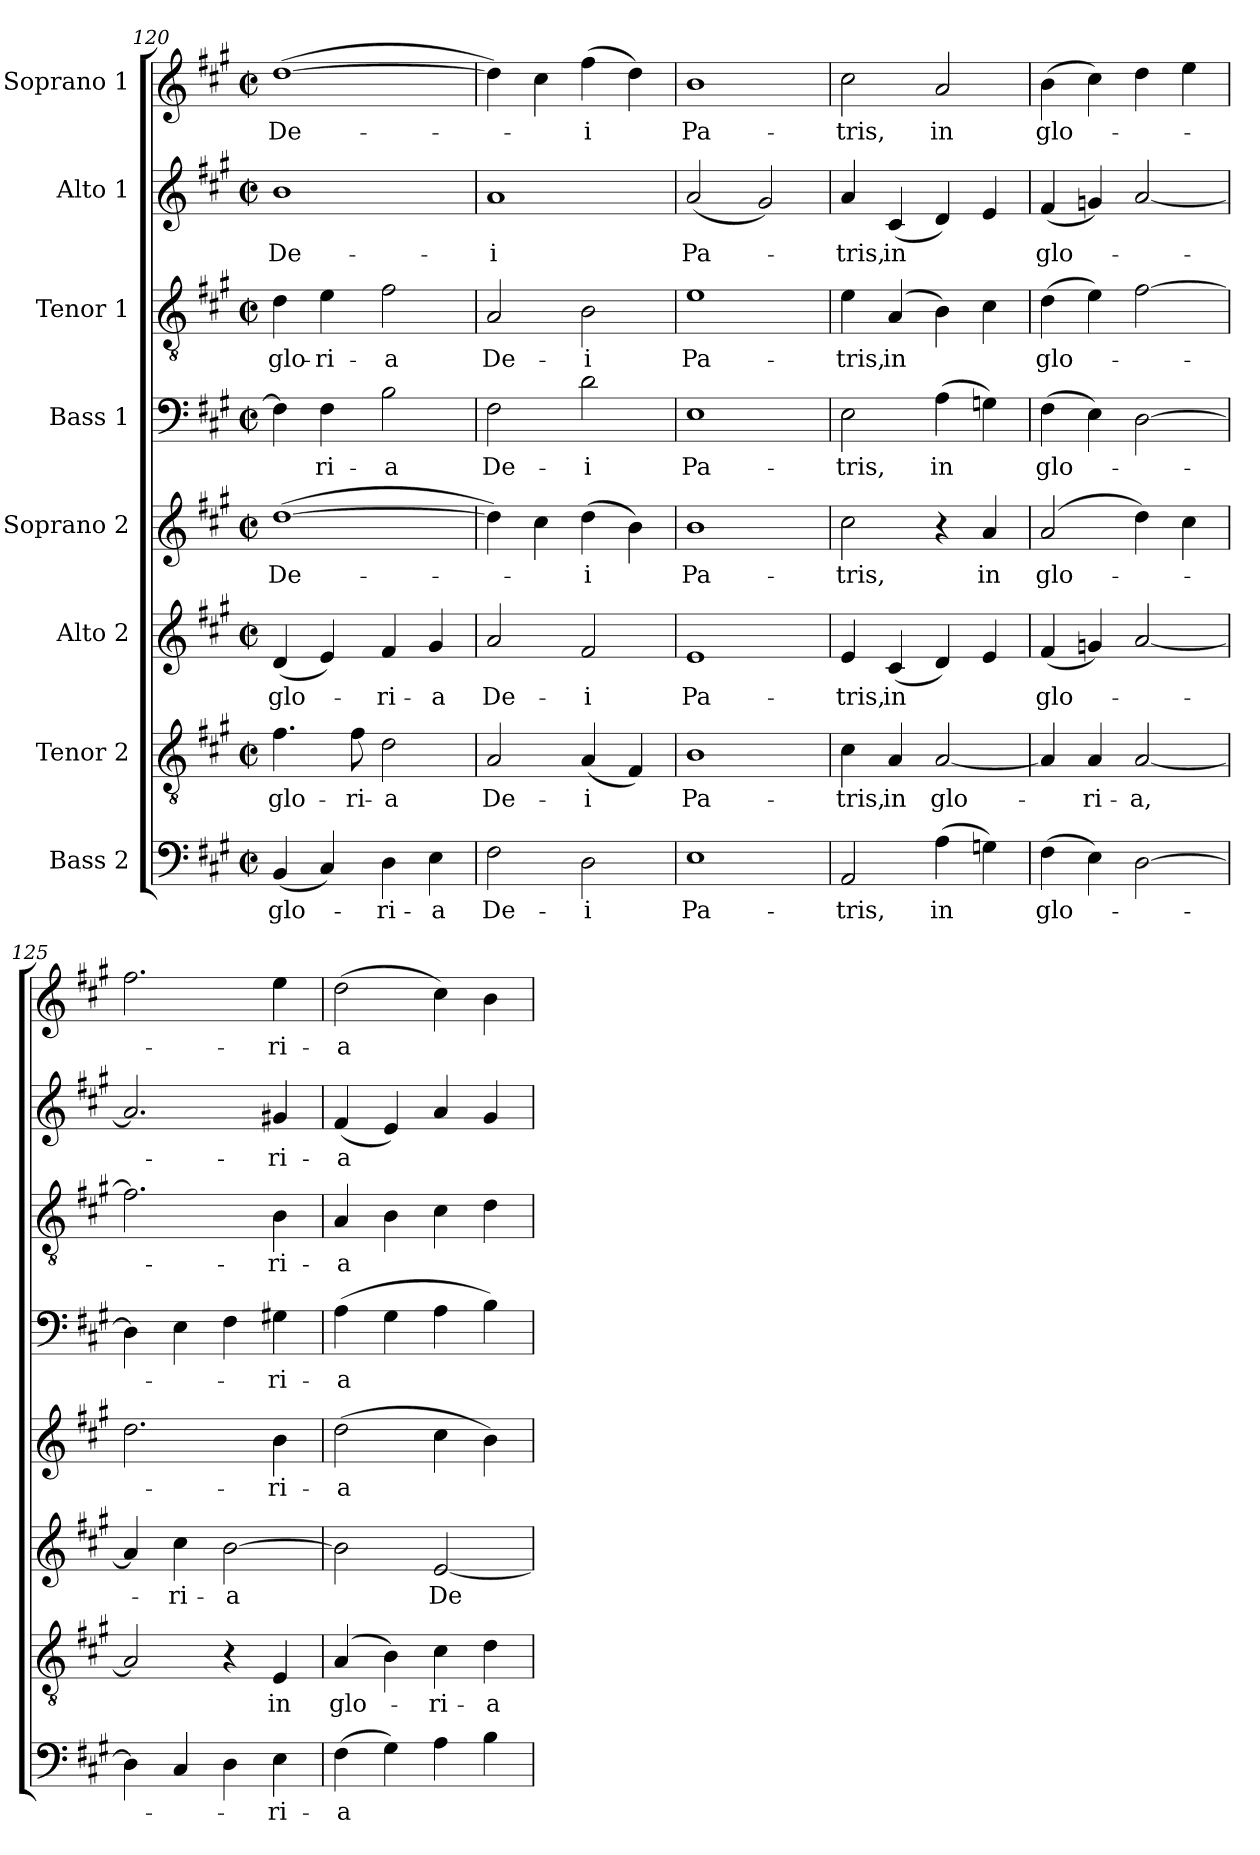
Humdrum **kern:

**kern	**text	**kern	**text	**kern	**text	**kern	**text	**kern	**text	**kern	**text	**kern	**text	**kern	**text
*part8	*part8	*part7	*part7	*part6	*part6	*part5	*part5	*part4	*part4	*part3	*part3	*part2	*part2	*part1	*part1
*staff8	*staff8	*staff7	*staff7	*staff6	*staff6	*staff5	*staff5	*staff4	*staff4	*staff3	*staff3	*staff2	*staff2	*staff1	*staff1
*I"Bass 2	*	*I"Tenor 2	*	*I"Alto 2	*	*I"Soprano 2	*	*I"Bass 1	*	*I"Tenor 1	*	*I"Alto 1	*	*I"Soprano 1	*
*clefF4	*	*clefGv2	*	*clefG2	*	*clefG2	*	*clefF4	*	*clefGv2	*	*clefG2	*	*clefG2	*
*k[f#c#g#]	*	*k[f#c#g#]	*	*k[f#c#g#]	*	*k[f#c#g#]	*	*k[f#c#g#]	*	*k[f#c#g#]	*	*k[f#c#g#]	*	*k[f#c#g#]	*
*A:	*	*A:	*	*A:	*	*A:	*	*A:	*	*A:	*	*A:	*	*A:	*
*M2/2	*	*M2/2	*	*M2/2	*	*M2/2	*	*M2/2	*	*M2/2	*	*M2/2	*	*M2/2	*
*met(c|)	*	*met(c|)	*	*met(c|)	*	*met(c|)	*	*met(c|)	*	*met(c|)	*	*met(c|)	*	*met(c|)	*
=120	=120	=120	=120	=120	=120	=120	=120	=120	=120	=120	=120	=120	=120	=120	=120
!	!LO:LY:b	!	!LO:LY:b	!	!LO:LY:b	!	!LO:LY:b	!	!	!	!LO:LY:b	!	!LO:LY:b	!	!LO:LY:b
(<4BB/	glo-	4.f#\	glo-	(<4d/	glo-	(<[1dd	De-	4F#\]	.	4d\	glo-	1b	De-	(<[1dd	De-
!	!	!	!	!	!	!	!	!	!LO:LY:b	!	!LO:LY:b	!	!	!	!
4C#/)	.	.	.	4e/)	.	.	.	4F#\	-ri-	4e\	-ri-	.	.	.	.
!	!	!	!LO:LY:b	!	!	!	!	!	!	!	!	!	!	!	!
.	.	8f#\	-ri-	.	.	.	.	.	.	.	.	.	.	.	.
!	!LO:LY:b	!	!LO:LY:b	!	!LO:LY:b	!	!	!	!LO:LY:b	!	!LO:LY:b	!	!	!	!
4D\	-ri-	2d\	-a	4f#/	-ri-	.	.	2B\	-a	2f#\	-a	.	.	.	.
!	!LO:LY:b	!	!	!	!LO:LY:b	!	!	!	!	!	!	!	!	!	!
4E\	-a	.	.	4g#/	-a	.	.	.	.	.	.	.	.	.	.
=121	=121	=121	=121	=121	=121	=121	=121	=121	=121	=121	=121	=121	=121	=121	=121
!	!LO:LY:b	!	!LO:LY:b	!	!LO:LY:b	!	!	!	!LO:LY:b	!	!LO:LY:b	!	!LO:LY:b	!	!
2F#\	De-	2A/	De-	2a/	De-	4dd\])	.	2F#\	De-	2A/	De-	1a	-i	4dd\])	.
.	.	.	.	.	.	4cc#\	.	.	.	.	.	.	.	4cc#\	.
!	!LO:LY:b	!	!LO:LY:b	!	!LO:LY:b	!	!LO:LY:b	!	!LO:LY:b	!	!LO:LY:b	!	!	!	!LO:LY:b
2D\	-i	(<4A/	-i	2f#/	-i	(>4dd\	-i	2d\	-i	2B\	-i	.	.	(>4ff#\	-i
.	.	4F#/)	.	.	.	4b\)	.	.	.	.	.	.	.	4dd\)	.
=122	=122	=122	=122	=122	=122	=122	=122	=122	=122	=122	=122	=122	=122	=122	=122
!	!LO:LY:b	!	!LO:LY:b	!	!LO:LY:b	!	!LO:LY:b	!	!LO:LY:b	!	!LO:LY:b	!	!LO:LY:b	!	!LO:LY:b
1E	Pa-	1B	Pa-	1e	Pa-	1b	Pa-	1E	Pa-	1e	Pa-	(<2a/	Pa-	1b	Pa-
.	.	.	.	.	.	.	.	.	.	.	.	2g#/)	.	.	.
=123	=123	=123	=123	=123	=123	=123	=123	=123	=123	=123	=123	=123	=123	=123	=123
!	!LO:LY:b	!	!LO:LY:b	!	!LO:LY:b	!	!LO:LY:b	!	!LO:LY:b	!	!LO:LY:b	!	!LO:LY:b	!	!LO:LY:b
2AA/	-tris,	4c#\	-tris,	4e/	-tris,	2cc#\	-tris,	2E\	-tris,	4e\	-tris,	4a/	-tris,	2cc#\	-tris,
!	!	!	!LO:LY:b	!	!LO:LY:b	!	!	!	!	!	!LO:LY:b	!	!LO:LY:b	!	!
.	.	4A/	in	(<4c#/	in	.	.	.	.	(>4A/	in	(<4c#/	in	.	.
!	!LO:LY:b	!	!LO:LY:b	!	!	!	!	!	!LO:LY:b	!	!	!	!	!	!LO:LY:b
(>4A\	in	[2A/	glo-	4d/)	.	4r	.	(>4A\	in	4B\)	.	4d/)	.	2a/	in
!	!	!	!	!	!	!	!LO:LY:b	!	!	!	!	!	!	!	!
4Gn\)	.	.	.	4e/	.	4a/	in	4Gn\)	.	4c#\	.	4e/	.	.	.
=124	=124	=124	=124	=124	=124	=124	=124	=124	=124	=124	=124	=124	=124	=124	=124
!	!LO:LY:b	!	!	!	!LO:LY:b	!	!LO:LY:b	!	!LO:LY:b	!	!LO:LY:b	!	!LO:LY:b	!	!LO:LY:b
(>4F#\	glo-	4A/]	.	(<4f#/	glo-	(>2a/	glo-	(>4F#\	glo-	(>4d\	glo-	(<4f#/	glo-	(>4b\	glo-
!	!	!	!LO:LY:b	!	!	!	!	!	!	!	!	!	!	!	!
4E\)	.	4A/	-ri-	4gn/)	.	.	.	4E\)	.	4e\)	.	4gn/)	.	4cc#\)	.
!	!	!	!LO:LY:b	!	!	!	!	!	!	!	!	!	!	!	!
[2D\	.	[2A/	-a,	[2a/	.	4dd\)	.	[2D\	.	[2f#\	.	[2a/	.	4dd\	.
.	.	.	.	.	.	4cc#\	.	.	.	.	.	.	.	4ee\	.
!!LO:PB:g=z
=125	=125	=125	=125	=125	=125	=125	=125	=125	=125	=125	=125	=125	=125	=125	=125
4D\]	.	2A/]	.	4a/]	.	2.dd\	.	4D\]	.	2.f#\]	.	2.a/]	.	2.ff#\	.
!	!	!	!	!	!LO:LY:b	!	!	!	!	!	!	!	!	!	!
4C#/	.	.	.	4cc#\	-ri-	.	.	4E\	.	.	.	.	.	.	.
!	!	!	!	!	!LO:LY:b	!	!	!	!	!	!	!	!	!	!
4D\	.	4r	.	[2b\	-a	.	.	4F#\	.	.	.	.	.	.	.
!	!LO:LY:b	!	!LO:LY:b	!	!	!	!LO:LY:b	!	!LO:LY:b	!	!LO:LY:b	!	!LO:LY:b	!	!LO:LY:b
4E\	-ri-	4E/	in	.	.	4b\	-ri-	4G#X\	-ri-	4B\	-ri-	4g#X/	-ri-	4ee\	-ri-
=126	=126	=126	=126	=126	=126	=126	=126	=126	=126	=126	=126	=126	=126	=126	=126
!	!LO:LY:b	!	!LO:LY:b	!	!	!	!LO:LY:b	!	!LO:LY:b	!	!LO:LY:b	!	!LO:LY:b	!	!LO:LY:b
(>4F#\	-a	(>4A/	glo-	2b\]	.	(>2dd\	-a	(>4A\	-a	4A/	-a	(<4f#/	-a	(>2dd\	-a
4G#\)	.	4B\)	.	.	.	.	.	4G#\	.	4B\	.	4e/)	.	.	.
!	!	!	!LO:LY:b	!	!LO:LY:b	!	!	!	!	!	!	!	!	!	!
4A\	.	4c#\	-ri-	[2e/	De-	4cc#\	.	4A\	.	4c#\	.	4a/	.	4cc#\)	.
!	!	!	!LO:LY:b	!	!	!	!	!	!	!	!	!	!	!	!
4B\	.	4d\	-a	.	.	4b\)	.	4B\)	.	4d\	.	4g#/	.	4b\	.
=	=	=	=	=	=	=	=	=	=	=	=	=	=	=	=
*-	*-	*-	*-	*-	*-	*-	*-	*-	*-	*-	*-	*-	*-	*-	*-
